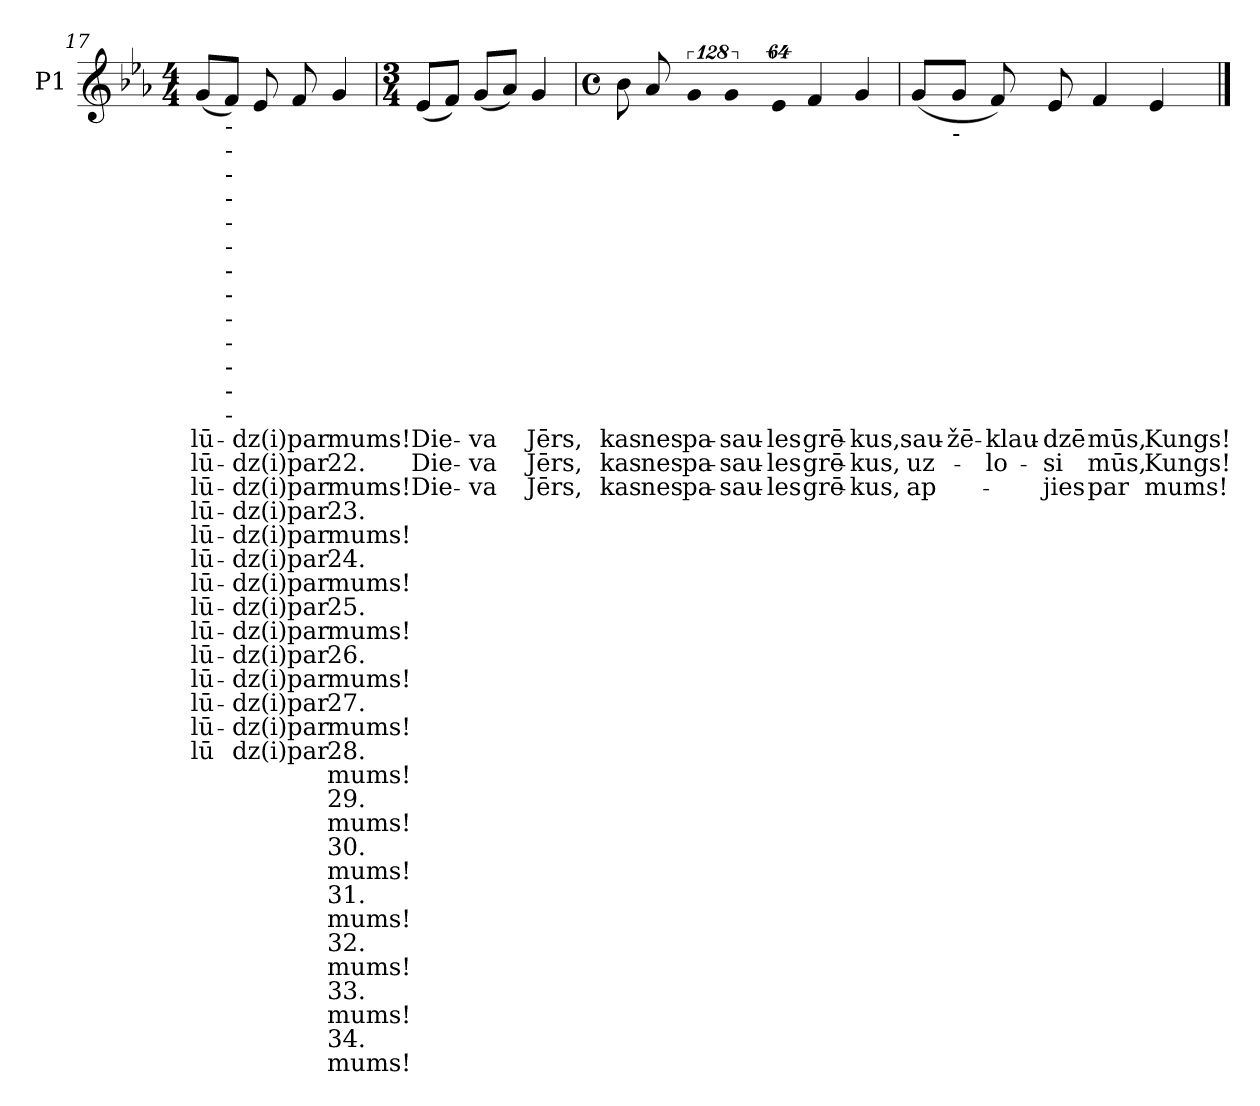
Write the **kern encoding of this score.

**kern	**text	**text	**text	**text	**text	**text	**text	**text	**text	**text	**text	**text	**text	**text	**text	**text	**text	**text	**text	**text	**text	**text	**text	**text	**text	**text	**text
*part1	*part1	*part1	*part1	*part1	*part1	*part1	*part1	*part1	*part1	*part1	*part1	*part1	*part1	*part1	*part1	*part1	*part1	*part1	*part1	*part1	*part1	*part1	*part1	*part1	*part1	*part1	*part1
*staff1	*staff1	*staff1	*staff1	*staff1	*staff1	*staff1	*staff1	*staff1	*staff1	*staff1	*staff1	*staff1	*staff1	*staff1	*staff1	*staff1	*staff1	*staff1	*staff1	*staff1	*staff1	*staff1	*staff1	*staff1	*staff1	*staff1	*staff1
*I"P1	*	*	*	*	*	*	*	*	*	*	*	*	*	*	*	*	*	*	*	*	*	*	*	*	*	*	*
*clefG2	*	*	*	*	*	*	*	*	*	*	*	*	*	*	*	*	*	*	*	*	*	*	*	*	*	*	*
*k[b-e-a-]	*	*	*	*	*	*	*	*	*	*	*	*	*	*	*	*	*	*	*	*	*	*	*	*	*	*	*
*E-:	*	*	*	*	*	*	*	*	*	*	*	*	*	*	*	*	*	*	*	*	*	*	*	*	*	*	*
*M4/4	*	*	*	*	*	*	*	*	*	*	*	*	*	*	*	*	*	*	*	*	*	*	*	*	*	*	*
=17	=17	=17	=17	=17	=17	=17	=17	=17	=17	=17	=17	=17	=17	=17	=17	=17	=17	=17	=17	=17	=17	=17	=17	=17	=17	=17	=17
!	!LO:LY:b:color=#000000	!LO:LY:b:color=#000000	!LO:LY:b:color=#000000	!LO:LY:b:color=#000000	!LO:LY:b:color=#000000	!LO:LY:b:color=#000000	!LO:LY:b:color=#000000	!LO:LY:b:color=#000000	!LO:LY:b:color=#000000	!LO:LY:b:color=#000000	!LO:LY:b:color=#000000	!LO:LY:b:color=#000000	!LO:LY:b:color=#000000	!LO:LY:b:color=#000000	!	!	!	!	!	!	!	!	!	!	!	!	!
(8gi/L	lū-	lū-	lū-	lū-	lū-	lū-	-lū-	-lū-	-lū-	-lū-	-lū-	-lū-	lū-	-lū	.	.	.	.	.	.	.	.	.	.	.	.	.
!LO:TX:b:t=-	!	!	!	!	!	!	!	!	!	!	!	!	!	!	!	!	!	!	!	!	!	!	!	!	!	!	!
!LO:TX:b:t=-	!	!	!	!	!	!	!	!	!	!	!	!	!	!	!	!	!	!	!	!	!	!	!	!	!	!	!
!LO:TX:b:t=-	!	!	!	!	!	!	!	!	!	!	!	!	!	!	!	!	!	!	!	!	!	!	!	!	!	!	!
!LO:TX:b:t=-	!	!	!	!	!	!	!	!	!	!	!	!	!	!	!	!	!	!	!	!	!	!	!	!	!	!	!
!LO:TX:b:t=-	!	!	!	!	!	!	!	!	!	!	!	!	!	!	!	!	!	!	!	!	!	!	!	!	!	!	!
!LO:TX:b:t=-	!	!	!	!	!	!	!	!	!	!	!	!	!	!	!	!	!	!	!	!	!	!	!	!	!	!	!
!LO:TX:b:t=-	!	!	!	!	!	!	!	!	!	!	!	!	!	!	!	!	!	!	!	!	!	!	!	!	!	!	!
!LO:TX:b:t=-	!	!	!	!	!	!	!	!	!	!	!	!	!	!	!	!	!	!	!	!	!	!	!	!	!	!	!
!LO:TX:b:t=-	!	!	!	!	!	!	!	!	!	!	!	!	!	!	!	!	!	!	!	!	!	!	!	!	!	!	!
!LO:TX:b:t=-	!	!	!	!	!	!	!	!	!	!	!	!	!	!	!	!	!	!	!	!	!	!	!	!	!	!	!
!LO:TX:b:t=-	!	!	!	!	!	!	!	!	!	!	!	!	!	!	!	!	!	!	!	!	!	!	!	!	!	!	!
!LO:TX:b:t=-	!	!	!	!	!	!	!	!	!	!	!	!	!	!	!	!	!	!	!	!	!	!	!	!	!	!	!
!LO:TX:b:t=-	!	!	!	!	!	!	!	!	!	!	!	!	!	!	!	!	!	!	!	!	!	!	!	!	!	!	!
8fi/J)	.	.	.	.	.	.	.	.	.	.	.	.	.	.	.	.	.	.	.	.	.	.	.	.	.	.	.
!	!LO:LY:b:color=#000000	!LO:LY:b:color=#000000	!LO:LY:b:color=#000000	!LO:LY:b:color=#000000	!LO:LY:b:color=#000000	!LO:LY:b:color=#000000	!LO:LY:b:color=#000000	!LO:LY:b:color=#000000	!LO:LY:b:color=#000000	!LO:LY:b:color=#000000	!LO:LY:b:color=#000000	!LO:LY:b:color=#000000	!LO:LY:b:color=#000000	!LO:LY:b:color=#000000	!	!	!	!	!	!	!	!	!	!	!	!	!
8e-i/	-dz(i)	-dz(i)	-dz(i)	-dz(i)	-dz(i)	dz(i)	dz(i)	dz(i)	dz(i)	dz(i)	dz(i)	dz(i)	dz(i)	-dz(i)	.	.	.	.	.	.	.	.	.	.	.	.	.
!	!LO:LY:b:color=#000000	!LO:LY:b:color=#000000	!LO:LY:b:color=#000000	!LO:LY:b:color=#000000	!LO:LY:b:color=#000000	!LO:LY:b:color=#000000	!LO:LY:b:color=#000000	!LO:LY:b:color=#000000	!LO:LY:b:color=#000000	!LO:LY:b:color=#000000	!LO:LY:b:color=#000000	!LO:LY:b:color=#000000	!LO:LY:b:color=#000000	!LO:LY:b:color=#000000	!	!	!	!	!	!	!	!	!	!	!	!	!
8fi/	par	par	par	par	par	par	par	par	par	par	par	par	par	par	.	.	.	.	.	.	.	.	.	.	.	.	.
!	!LO:LY:b:color=#000000	!LO:LY:b:color=#000000	!LO:LY:b:color=#000000	!LO:LY:b:color=#000000	!LO:LY:b:color=#000000	!LO:LY:b:color=#000000	!LO:LY:b:color=#000000	!LO:LY:b:color=#000000	!LO:LY:b:color=#000000	!LO:LY:b:color=#000000	!LO:LY:b:color=#000000	!LO:LY:b:color=#000000	!LO:LY:b:color=#000000	!LO:LY:b:color=#000000	!LO:LY:b:color=#000000	!LO:LY:b:color=#000000	!LO:LY:b:color=#000000	!LO:LY:b:color=#000000	!LO:LY:b:color=#000000	!LO:LY:b:color=#000000	!LO:LY:b:color=#000000	!LO:LY:b:color=#000000	!LO:LY:b:color=#000000	!LO:LY:b:color=#000000	!LO:LY:b:color=#000000	!LO:LY:b:color=#000000	!LO:LY:b:color=#000000
4gi/	mums!	22.	mums!	23.	mums!	24.	mums!	25.	mums!	26.	mums!	27.	mums!	28.	mums!	29.	mums!	30.	mums!	31.	mums!	32.	mums!	33.	mums!	34.	mums!
!!LO:LB:g=z
=18	=18	=18	=18	=18	=18	=18	=18	=18	=18	=18	=18	=18	=18	=18	=18	=18	=18	=18	=18	=18	=18	=18	=18	=18	=18	=18	=18
*M3/4	*	*	*	*	*	*	*	*	*	*	*	*	*	*	*	*	*	*	*	*	*	*	*	*	*	*	*
!	!LO:LY:b:color=#000000	!LO:LY:b:color=#000000	!LO:LY:b:color=#000000	!	!	!	!	!	!	!	!	!	!	!	!	!	!	!	!	!	!	!	!	!	!	!	!
(8e-i/L	Die-	Die-	Die-	.	.	.	.	.	.	.	.	.	.	.	.	.	.	.	.	.	.	.	.	.	.	.	.
8fi/J)	.	.	.	.	.	.	.	.	.	.	.	.	.	.	.	.	.	.	.	.	.	.	.	.	.	.	.
!	!LO:LY:b:color=#000000	!LO:LY:b:color=#000000	!LO:LY:b:color=#000000	!	!	!	!	!	!	!	!	!	!	!	!	!	!	!	!	!	!	!	!	!	!	!	!
(8gi/L	-va	-va	-va	.	.	.	.	.	.	.	.	.	.	.	.	.	.	.	.	.	.	.	.	.	.	.	.
8a-i/J)	.	.	.	.	.	.	.	.	.	.	.	.	.	.	.	.	.	.	.	.	.	.	.	.	.	.	.
!	!LO:LY:b:color=#000000	!LO:LY:b:color=#000000	!LO:LY:b:color=#000000	!	!	!	!	!	!	!	!	!	!	!	!	!	!	!	!	!	!	!	!	!	!	!	!
4gi/	Jērs,	Jērs,	Jērs,	.	.	.	.	.	.	.	.	.	.	.	.	.	.	.	.	.	.	.	.	.	.	.	.
=19	=19	=19	=19	=19	=19	=19	=19	=19	=19	=19	=19	=19	=19	=19	=19	=19	=19	=19	=19	=19	=19	=19	=19	=19	=19	=19	=19
*M4/4	*	*	*	*	*	*	*	*	*	*	*	*	*	*	*	*	*	*	*	*	*	*	*	*	*	*	*
*met(c)	*	*	*	*	*	*	*	*	*	*	*	*	*	*	*	*	*	*	*	*	*	*	*	*	*	*	*
!	!LO:LY:b:color=#000000	!LO:LY:b:color=#000000	!LO:LY:b:color=#000000	!	!	!	!	!	!	!	!	!	!	!	!	!	!	!	!	!	!	!	!	!	!	!	!
8b-i\	kas	kas	kas	.	.	.	.	.	.	.	.	.	.	.	.	.	.	.	.	.	.	.	.	.	.	.	.
!	!LO:LY:b:color=#000000	!LO:LY:b:color=#000000	!LO:LY:b:color=#000000	!	!	!	!	!	!	!	!	!	!	!	!	!	!	!	!	!	!	!	!	!	!	!	!
8a-i/	nes	nes	nes	.	.	.	.	.	.	.	.	.	.	.	.	.	.	.	.	.	.	.	.	.	.	.	.
!LO:N:vis=8	!	!	!	!	!	!	!	!	!	!	!	!	!	!	!	!	!	!	!	!	!	!	!	!	!	!	!
!	!LO:LY:b:color=#000000	!LO:LY:b:color=#000000	!LO:LY:b:color=#000000	!	!	!	!	!	!	!	!	!	!	!	!	!	!	!	!	!	!	!	!	!	!	!	!
1024%85gi/	pa-	pa-	pa-	.	.	.	.	.	.	.	.	.	.	.	.	.	.	.	.	.	.	.	.	.	.	.	.
!LO:N:vis=8	!	!	!	!	!	!	!	!	!	!	!	!	!	!	!	!	!	!	!	!	!	!	!	!	!	!	!
!	!LO:LY:b:color=#000000	!LO:LY:b:color=#000000	!LO:LY:b:color=#000000	!	!	!	!	!	!	!	!	!	!	!	!	!	!	!	!	!	!	!	!	!	!	!	!
1024%85gi/	-sau-	-sau-	-sau-	.	.	.	.	.	.	.	.	.	.	.	.	.	.	.	.	.	.	.	.	.	.	.	.
!LO:N:vis=8	!	!	!	!	!	!	!	!	!	!	!	!	!	!	!	!	!	!	!	!	!	!	!	!	!	!	!
!	!LO:LY:b:color=#000000	!LO:LY:b:color=#000000	!LO:LY:b:color=#000000	!	!	!	!	!	!	!	!	!	!	!	!	!	!	!	!	!	!	!	!	!	!	!	!
512%43e-i/	-les	-les	-les	.	.	.	.	.	.	.	.	.	.	.	.	.	.	.	.	.	.	.	.	.	.	.	.
!	!LO:LY:b:color=#000000	!LO:LY:b:color=#000000	!LO:LY:b:color=#000000	!	!	!	!	!	!	!	!	!	!	!	!	!	!	!	!	!	!	!	!	!	!	!	!
4fi/	grē-	grē-	grē-	.	.	.	.	.	.	.	.	.	.	.	.	.	.	.	.	.	.	.	.	.	.	.	.
!	!LO:LY:b:color=#000000	!LO:LY:b:color=#000000	!LO:LY:b:color=#000000	!	!	!	!	!	!	!	!	!	!	!	!	!	!	!	!	!	!	!	!	!	!	!	!
4gi/	-kus,	-kus,	-kus,	.	.	.	.	.	.	.	.	.	.	.	.	.	.	.	.	.	.	.	.	.	.	.	.
=20	=20	=20	=20	=20	=20	=20	=20	=20	=20	=20	=20	=20	=20	=20	=20	=20	=20	=20	=20	=20	=20	=20	=20	=20	=20	=20	=20
!	!LO:LY:b:color=#000000	!LO:LY:b:color=#000000	!LO:LY:b:color=#000000	!	!	!	!	!	!	!	!	!	!	!	!	!	!	!	!	!	!	!	!	!	!	!	!
(8gi/L	sau-	uz-	ap-	.	.	.	.	.	.	.	.	.	.	.	.	.	.	.	.	.	.	.	.	.	.	.	.
!LO:TX:b:t=-	!	!	!	!	!	!	!	!	!	!	!	!	!	!	!	!	!	!	!	!	!	!	!	!	!	!	!
!	!LO:LY:b:color=#000000	!	!	!	!	!	!	!	!	!	!	!	!	!	!	!	!	!	!	!	!	!	!	!	!	!	!
8gi/J	-žē-	.	.	.	.	.	.	.	.	.	.	.	.	.	.	.	.	.	.	.	.	.	.	.	.	.	.
!	!LO:LY:b:color=#000000	!LO:LY:b:color=#000000	!	!	!	!	!	!	!	!	!	!	!	!	!	!	!	!	!	!	!	!	!	!	!	!	!
8fi/)	-klau-	-lo-	.	.	.	.	.	.	.	.	.	.	.	.	.	.	.	.	.	.	.	.	.	.	.	.	.
!	!LO:LY:b:color=#000000	!LO:LY:b:color=#000000	!LO:LY:b:color=#000000	!	!	!	!	!	!	!	!	!	!	!	!	!	!	!	!	!	!	!	!	!	!	!	!
8e-i/	-dzē	-si	-jies	.	.	.	.	.	.	.	.	.	.	.	.	.	.	.	.	.	.	.	.	.	.	.	.
!	!LO:LY:b:color=#000000	!LO:LY:b:color=#000000	!LO:LY:b:color=#000000	!	!	!	!	!	!	!	!	!	!	!	!	!	!	!	!	!	!	!	!	!	!	!	!
4fi/	mūs,	mūs,	par	.	.	.	.	.	.	.	.	.	.	.	.	.	.	.	.	.	.	.	.	.	.	.	.
!	!LO:LY:b:color=#000000	!LO:LY:b:color=#000000	!LO:LY:b:color=#000000	!	!	!	!	!	!	!	!	!	!	!	!	!	!	!	!	!	!	!	!	!	!	!	!
4e-i/	Kungs!	Kungs!	mums!	.	.	.	.	.	.	.	.	.	.	.	.	.	.	.	.	.	.	.	.	.	.	.	.
==	==	==	==	==	==	==	==	==	==	==	==	==	==	==	==	==	==	==	==	==	==	==	==	==	==	==	==
*-	*-	*-	*-	*-	*-	*-	*-	*-	*-	*-	*-	*-	*-	*-	*-	*-	*-	*-	*-	*-	*-	*-	*-	*-	*-	*-	*-
